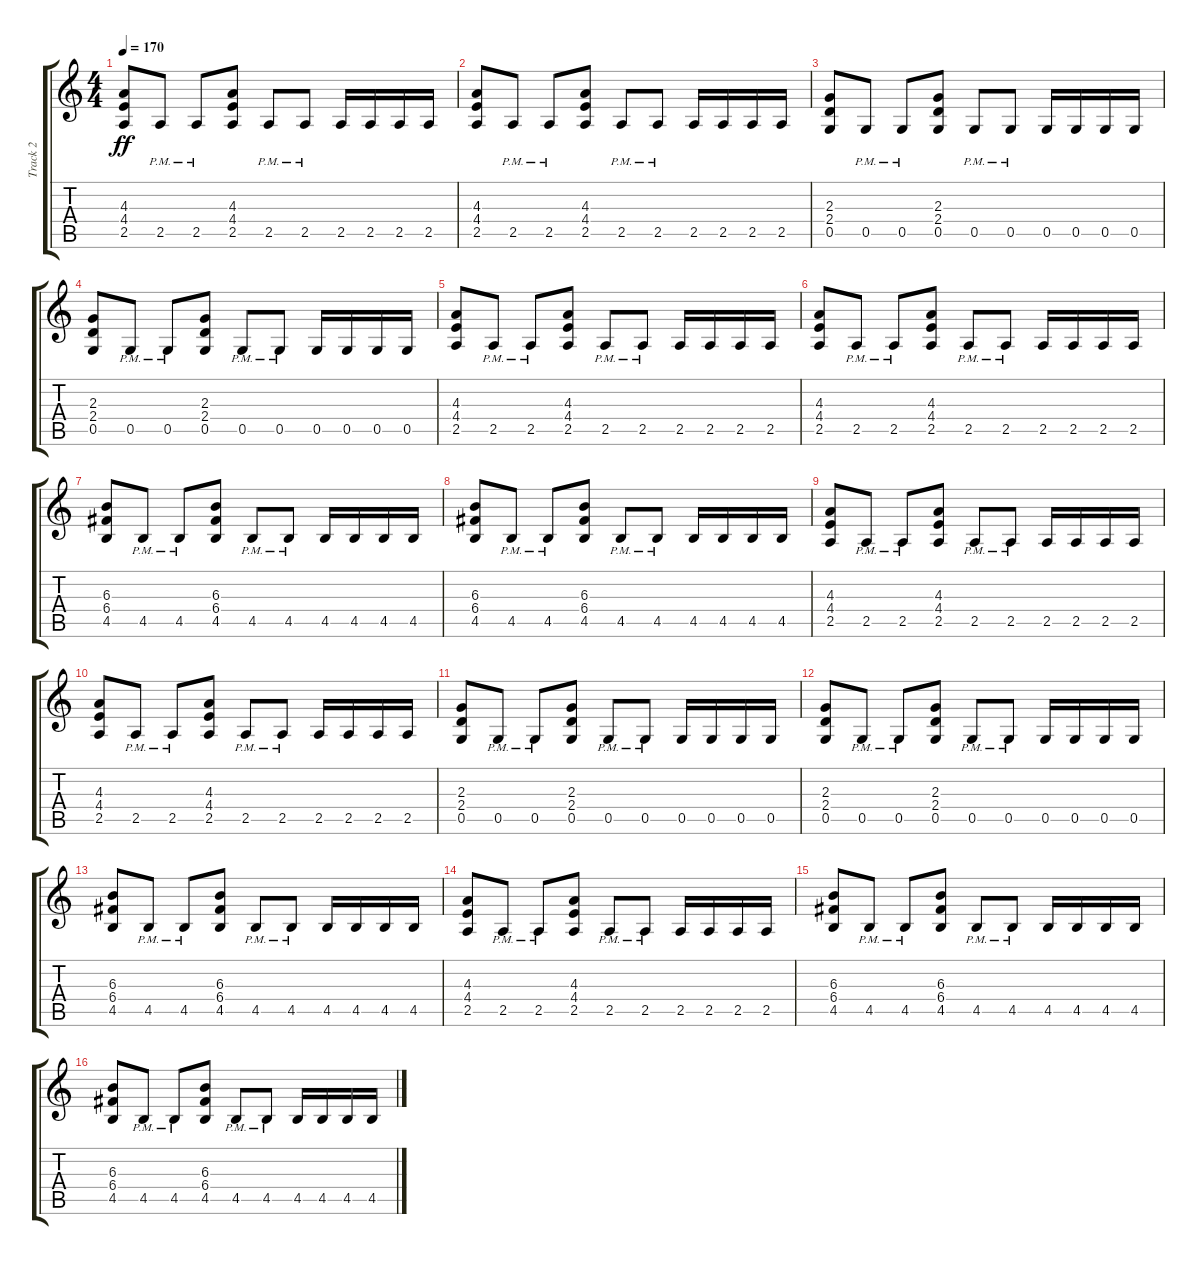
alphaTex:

\track ("Track 2" "Track 2") {instrument distortionguitar}
\staff {score tabs}
\tuning (D4 A3 F3 C3 G2 D2) {hide}
\ts (4 4)
\tempo 170
\clef g2
\ks c
(4.3 4.4 2.5).8{dy ff} 2.5{pm}.8 2.5{pm}.8 (4.3 4.4 2.5).8 2.5{pm}.8 2.5{pm}.8 2.5.16 2.5.16 2.5.16 2.5.16 |
(4.3 4.4 2.5).8 2.5{pm}.8 2.5{pm}.8 (4.3 4.4 2.5).8 2.5{pm}.8 2.5{pm}.8 2.5.16 2.5.16 2.5.16 2.5.16 |
(2.3 2.4 0.5).8 0.5{pm}.8 0.5{pm}.8 (2.3 2.4 0.5).8 0.5{pm}.8 0.5{pm}.8 0.5.16 0.5.16 0.5.16 0.5.16 |
(2.3 2.4 0.5).8 0.5{pm}.8 0.5{pm}.8 (2.3 2.4 0.5).8 0.5{pm}.8 0.5{pm}.8 0.5.16 0.5.16 0.5.16 0.5.16 |
(4.3 4.4 2.5).8 2.5{pm}.8 2.5{pm}.8 (4.3 4.4 2.5).8 2.5{pm}.8 2.5{pm}.8 2.5.16 2.5.16 2.5.16 2.5.16 |
(4.3 4.4 2.5).8 2.5{pm}.8 2.5{pm}.8 (4.3 4.4 2.5).8 2.5{pm}.8 2.5{pm}.8 2.5.16 2.5.16 2.5.16 2.5.16 |
(6.3 6.4 4.5).8 4.5{pm}.8 4.5{pm}.8 (6.3 6.4 4.5).8 4.5{pm}.8 4.5{pm}.8 4.5.16 4.5.16 4.5.16 4.5.16 |
(6.3 6.4 4.5).8 4.5{pm}.8 4.5{pm}.8 (6.3 6.4 4.5).8 4.5{pm}.8 4.5{pm}.8 4.5.16 4.5.16 4.5.16 4.5.16 |
(4.3 4.4 2.5).8 2.5{pm}.8 2.5{pm}.8 (4.3 4.4 2.5).8 2.5{pm}.8 2.5{pm}.8 2.5.16 2.5.16 2.5.16 2.5.16 |
(4.3 4.4 2.5).8 2.5{pm}.8 2.5{pm}.8 (4.3 4.4 2.5).8 2.5{pm}.8 2.5{pm}.8 2.5.16 2.5.16 2.5.16 2.5.16 |
(2.3 2.4 0.5).8 0.5{pm}.8 0.5{pm}.8 (2.3 2.4 0.5).8 0.5{pm}.8 0.5{pm}.8 0.5.16 0.5.16 0.5.16 0.5.16 |
(2.3 2.4 0.5).8 0.5{pm}.8 0.5{pm}.8 (2.3 2.4 0.5).8 0.5{pm}.8 0.5{pm}.8 0.5.16 0.5.16 0.5.16 0.5.16 |
(6.3 6.4 4.5).8 4.5{pm}.8 4.5{pm}.8 (6.3 6.4 4.5).8 4.5{pm}.8 4.5{pm}.8 4.5.16 4.5.16 4.5.16 4.5.16 |
(4.3 4.4 2.5).8 2.5{pm}.8 2.5{pm}.8 (4.3 4.4 2.5).8 2.5{pm}.8 2.5{pm}.8 2.5.16 2.5.16 2.5.16 2.5.16 |
(6.3 6.4 4.5).8 4.5{pm}.8 4.5{pm}.8 (6.3 6.4 4.5).8 4.5{pm}.8 4.5{pm}.8 4.5.16 4.5.16 4.5.16 4.5.16 |
(6.3 6.4 4.5).8 4.5{pm}.8 4.5{pm}.8 (6.3 6.4 4.5).8 4.5{pm}.8 4.5{pm}.8 4.5.16 4.5.16 4.5.16 4.5.16
